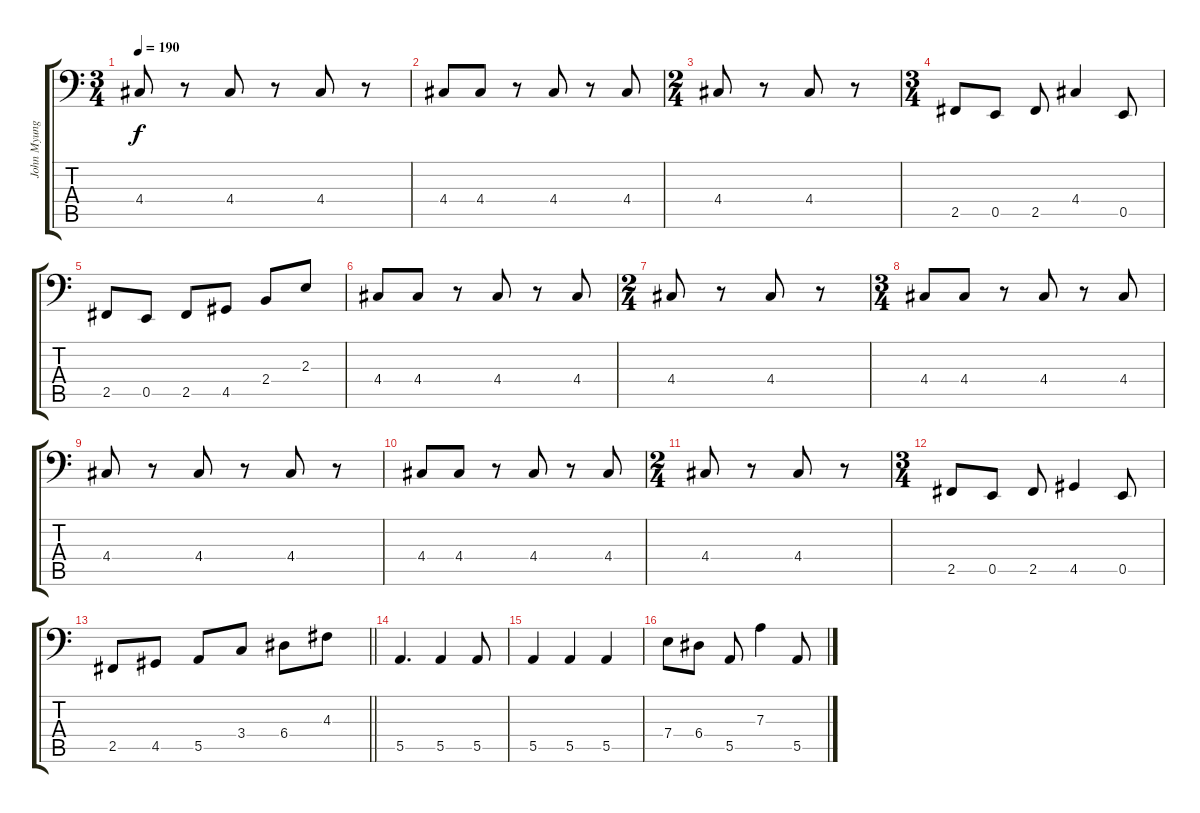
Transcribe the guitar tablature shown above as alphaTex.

\track ("John Myung - Bass" "John Myung") {instrument electricbassfinger}
\staff {score tabs}
\tuning (C3 G2 D2 A1 E1 B0) {hide}
\ts (3 4)
\tempo 190
\clef f4
\ks c
4.4.8{dy f} r.8 4.4.8 r.8 4.4.8 r.8 |
4.4.8 4.4.8 r.8 4.4.8 r.8 4.4.8 |
\ts (2 4)
4.4.8 r.8 4.4.8 r.8 |
\ts (3 4)
2.5.8 0.5.8 2.5.8 4.4.4 0.5.8 |
2.5.8 0.5.8 2.5.8 4.5.8 2.4.8 2.3.8 |
4.4.8 4.4.8 r.8 4.4.8 r.8 4.4.8 |
\ts (2 4)
4.4.8 r.8 4.4.8 r.8 |
\ts (3 4)
4.4.8 4.4.8 r.8 4.4.8 r.8 4.4.8 |
4.4.8 r.8 4.4.8 r.8 4.4.8 r.8 |
4.4.8 4.4.8 r.8 4.4.8 r.8 4.4.8 |
\ts (2 4)
4.4.8 r.8 4.4.8 r.8 |
\ts (3 4)
2.5.8 0.5.8 2.5.8 4.5.4 0.5.8 |
\barLineRight lightlight
2.5.8 4.5.8 5.5.8 3.4.8 6.4.8 4.3.8 |
5.5.4{d} 5.5.4 5.5.8 |
5.5.4 5.5.4 5.5.4 |
7.4.8 6.4.8 5.5.8 7.3.4 5.5.8
